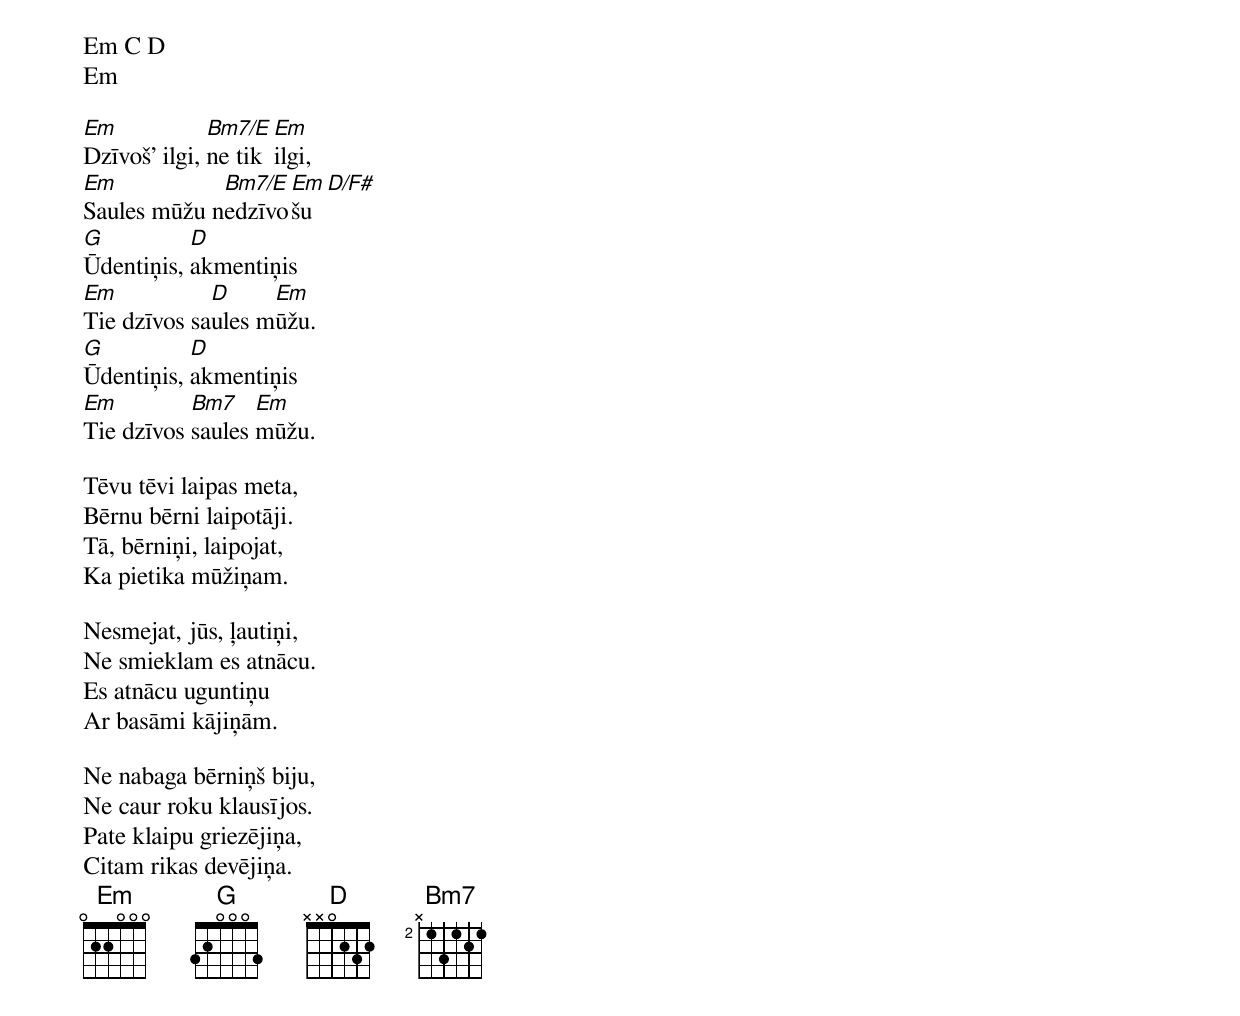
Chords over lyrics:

Em C D
Em

Em            Bm7/E  Em
Dzīvoš' ilgi, ne tik ilgi,
Em           Bm7/E Em D/F#
Saules mūžu nedzīvošu
G          D
Ūdentiņis, akmentiņis
Em           D     Em
Tie dzīvos saules mūžu.
G          D
Ūdentiņis, akmentiņis
Em         Bm7    Em
Tie dzīvos saules mūžu.

Tēvu tēvi laipas meta,
Bērnu bērni laipotāji.
Tā, bērniņi, laipojat,
Ka pietika mūžiņam.

Nesmejat, jūs, ļautiņi,
Ne smieklam es atnācu.
Es atnācu uguntiņu
Ar basāmi kājiņām.

Ne nabaga bērniņš biju,
Ne caur roku klausījos.
Pate klaipu griezējiņa,
Citam rikas devējiņa.
